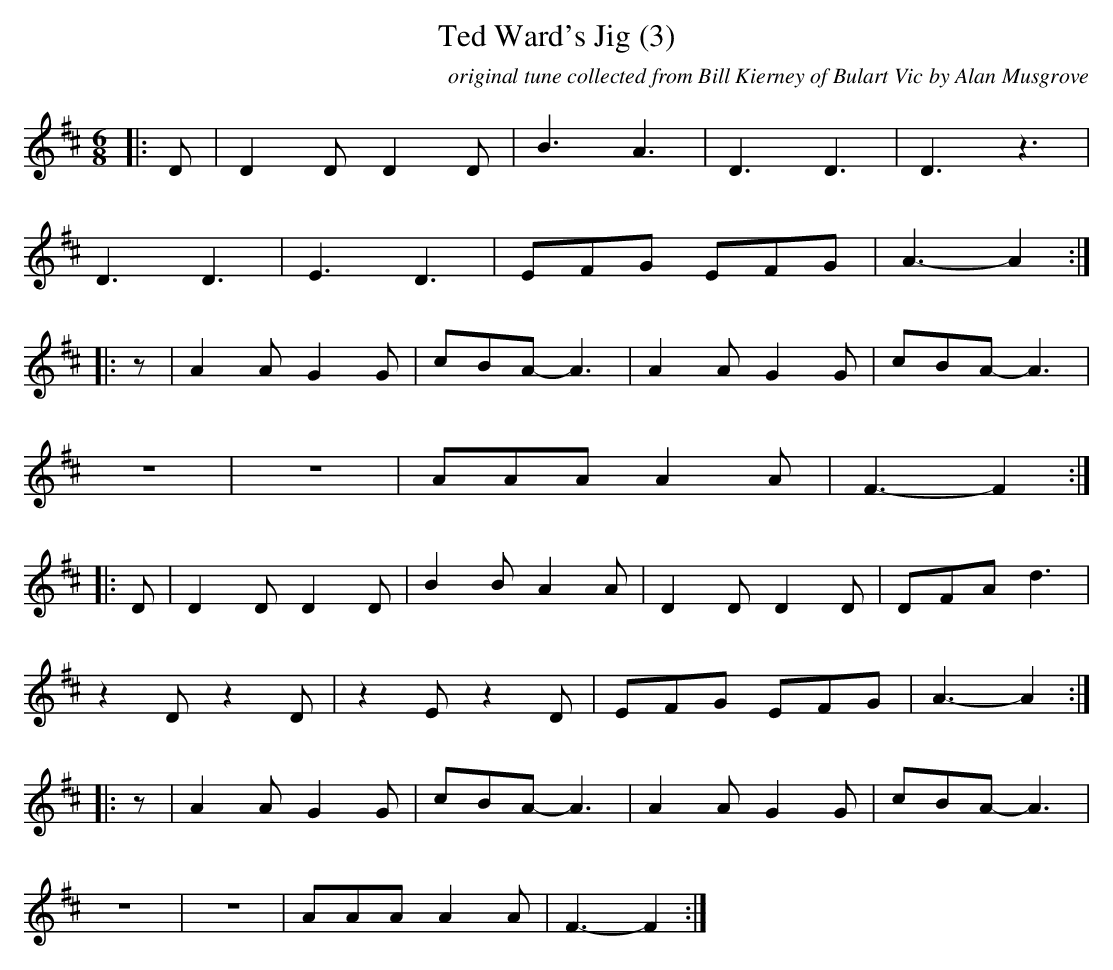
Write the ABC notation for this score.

X:1
T:Ted Ward's Jig (3)
C:original tune collected from Bill Kierney of Bulart Vic by Alan Musgrove
M:6/8
L:1/8
K:D
|:D|D2DD2D|B3A3|D3D3|D3z3|
D3D3|E3D3|EFG EFG|A3-A2:|
|:z|A2AG2G|cBA-A3|A2AG2G|cBA-A3|
z6|z6|AAA A2A|F3-F2:|
|:D|D2DD2D|B2BA2A|D2DD2D|DFA d3|
z2Dz2D|z2Ez2D|EFG EFG|A3-A2:|
|:z|A2AG2G|cBA-A3|A2AG2G|cBA-A3|
z6|z6|AAA A2A|F3-F2:|
